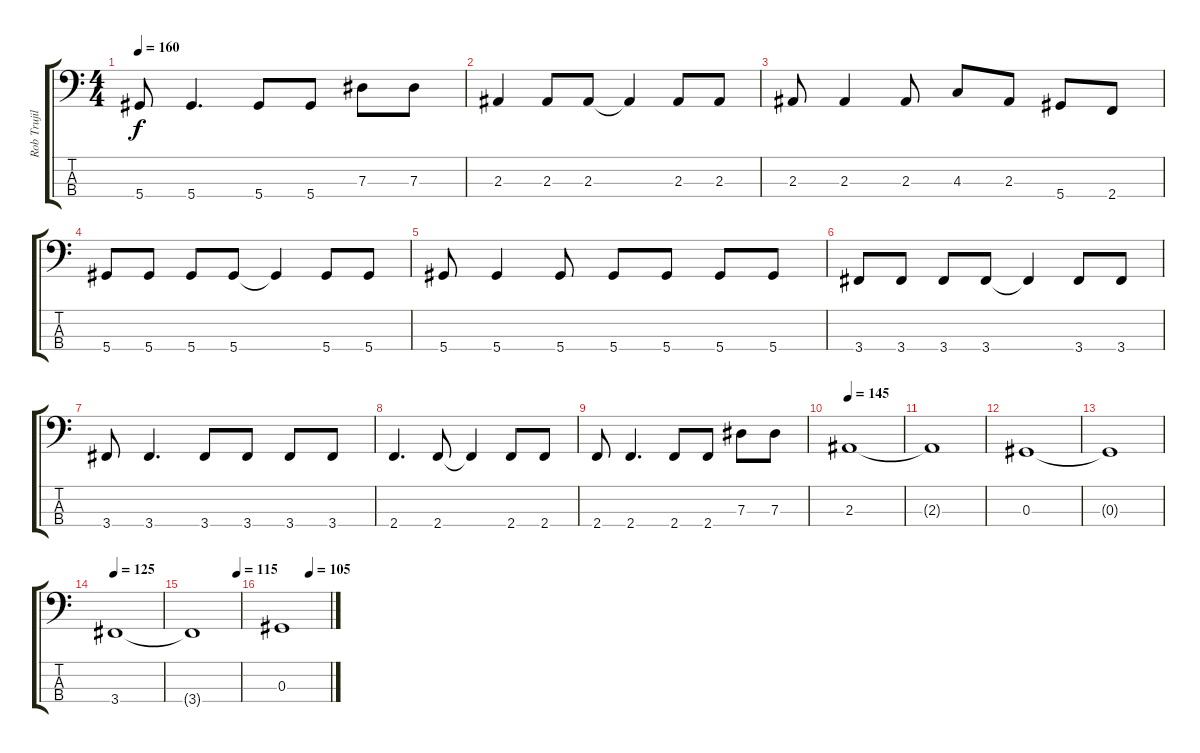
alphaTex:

\track ("Rob Trujillo" "Rob Trujil") {instrument electricbassfinger}
\staff {score tabs}
\tuning (Gb2 Db2 Ab1 Eb1) {hide}
\ts (4 4)
\tempo 160
\clef f4
\ks c
5.4.8{dy f} 5.4.4{d} 5.4.8 5.4.8 7.3.8 7.3.8 |
2.3.4 2.3.8 2.3.8 2.3{t}.4 2.3.8 2.3.8 |
2.3.8 2.3.4 2.3.8 4.3.8 2.3.8 5.4.8 2.4.8 |
5.4.8 5.4.8 5.4.8 5.4.8 5.4{t}.4 5.4.8 5.4.8 |
5.4.8 5.4.4 5.4.8 5.4.8 5.4.8 5.4.8 5.4.8 |
3.4.8 3.4.8 3.4.8 3.4.8 3.4{t}.4 3.4.8 3.4.8 |
3.4.8 3.4.4{d} 3.4.8 3.4.8 3.4.8 3.4.8 |
2.4.4{d} 2.4.8 2.4{t}.4 2.4.8 2.4.8 |
2.4.8 2.4.4{d} 2.4.8 2.4.8 7.3.8 7.3.8 |
\tempo 145
2.3.1 |
2.3{t}.1 |
0.3.1 |
0.3{t}.1 |
\tempo 125
3.4.1 |
\tempo (115 0.9375)
3.4{t}.1 |
\tempo (105 0.5833333333333334)
0.3.1
